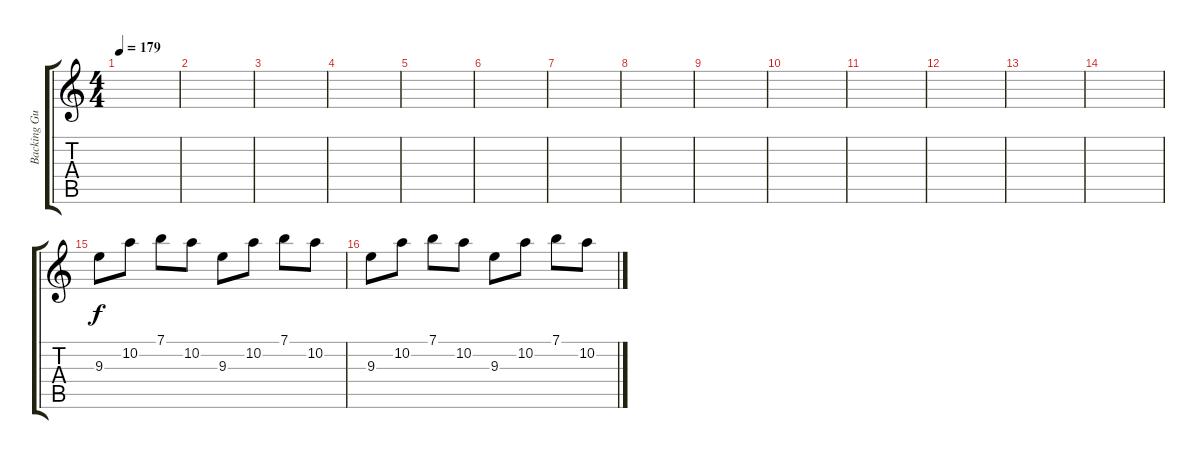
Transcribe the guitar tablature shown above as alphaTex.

\track ("Backing Guitar (guitar 2 solo)" "Backing Gu") {instrument distortionguitar}
\staff {score tabs}
\tuning (E4 B3 G3 D3 A2 E2) {hide}
\ts (4 4)
\tempo 179
\clef g2
\ks c
|
|
|
|
|
|
|
|
|
|
|
|
|
|
9.3.8{instrument electricguitarclean} 10.2.8 7.1.8 10.2.8 9.3.8 10.2.8 7.1.8 10.2.8 |
9.3.8 10.2.8 7.1.8 10.2.8 9.3.8 10.2.8 7.1.8 10.2.8
